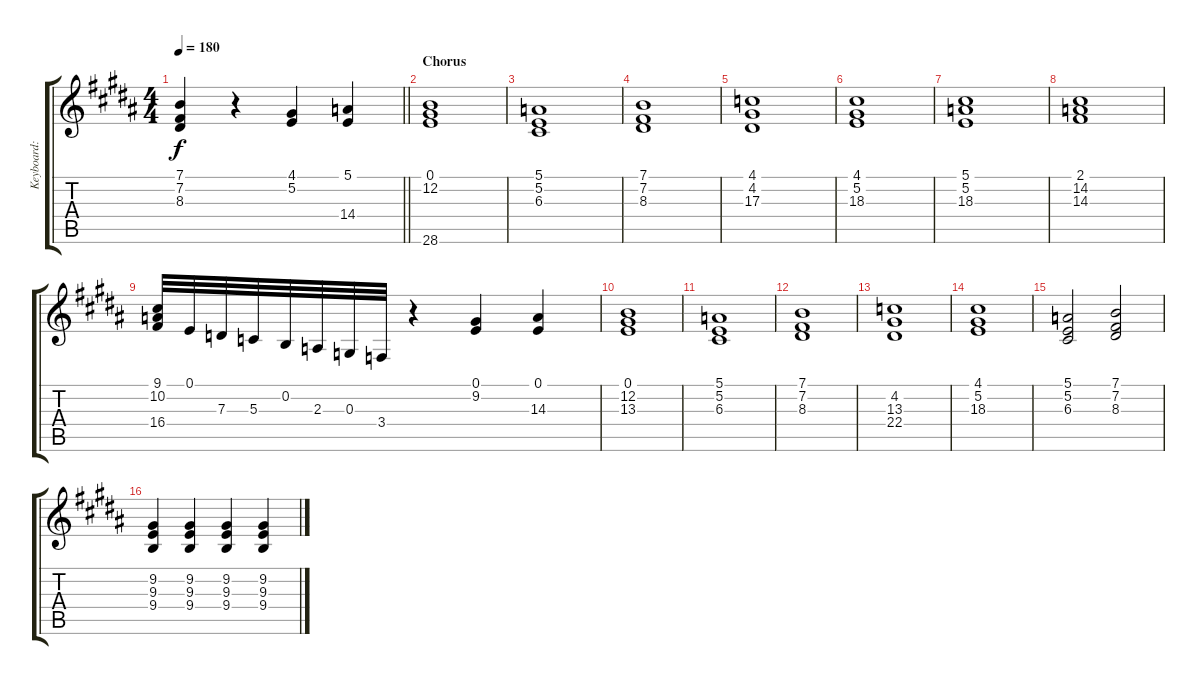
\track ("Keyboard: Mugi" "Keyboard: ") {instrument lead2sawtooth}
\staff {score tabs}
\tuning (E4 B3 G3 D3 A2 E2) {hide}
\ts (4 4)
\tempo 180
\clef g2
\barLineRight lightlight
\ks b
(7.1 7.2 8.3).4{dy f} r.4 (4.1 5.2).4 (5.1 14.4).4 |
\section ("" "Chorus")
(0.1 12.2 28.6).1 |
(5.1 5.2 6.3).1 |
(7.1 7.2 8.3).1 |
(4.1 4.2 17.3).1 |
(4.1 5.2 18.3).1 |
(5.1 5.2 18.3).1 |
(2.1 14.2 14.3).1 |
(9.1 10.2 16.4).32 0.1.32 7.3.32 5.3.32 0.2.32 2.3.32 0.3.32 3.4.32 r.4 (0.1 9.2).4 (0.1 14.3).4 |
(0.1 12.2 13.3).1 |
(5.1 5.2 6.3).1 |
(7.1 7.2 8.3).1 |
(4.2 13.3 22.4).1 |
(4.1 5.2 18.3).1 |
(5.1 5.2 6.3).2 (7.1 7.2 8.3).2 |
(9.2 9.3 9.4).4 (9.2 9.3 9.4).4 (9.2 9.3 9.4).4 (9.2 9.3 9.4).4
